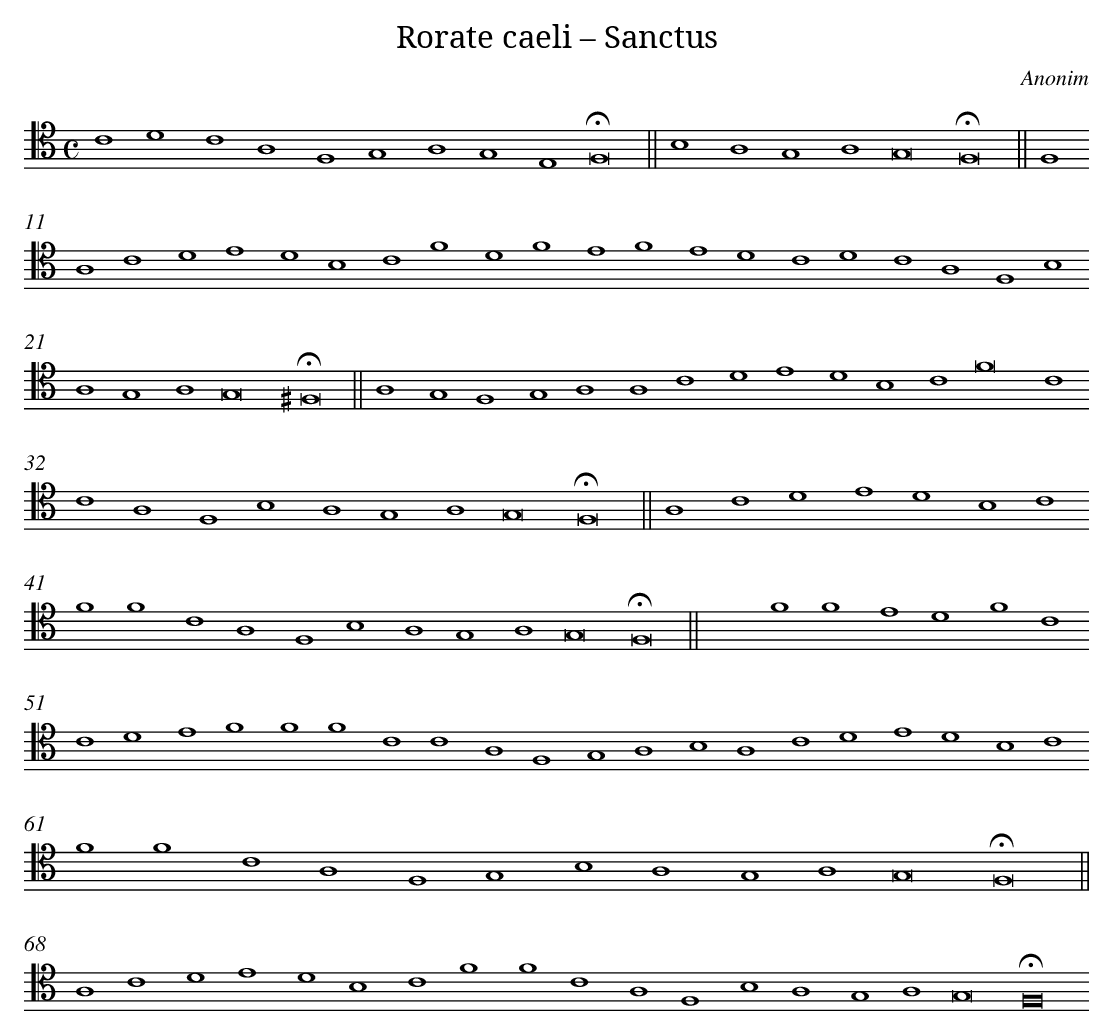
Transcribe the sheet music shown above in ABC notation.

X:1
T: Rorate caeli – Sanctus
C: Anonim
L: 1/4
M: C
K: C clef=tenor
C4D4 [|]
C4A,4 [|]
F,4G,4 [|]
A,4G,4 [|]
E,4!fermata!F,8 ||
B,4 [|]
A,4G,4 [|]
A,4G,8 [|]
!fermata!F,8 ||
F,4 [|]
A,4C4 [|]
D4E4 [|]
D4B,4 [|]
C4F4 [|]
D4F4 [|]
E4F4 [|]
E4D4 [|]
C4D4 [|]
C4A,4 [|]
F,4B,4 [|]
A,4G,4 [|]
A,4G,8 [|]
!fermata!^F,8 ||
A,4 [|]
G,4F,4 [|]
G,4A,4 [|]
A,4C4 [|]
D4E4 [|]
D4B,4 [|]
C4F8 [|]
C4 [|]
C4A,4 [|]
F,4B,4 [|]
A,4G,4 [|]
A,4G,8 [|]
!fermata!F,8 ||
A,4 [|]
C4D4 [|]
E4D4 [|]
B,4C4 [|]
F4F4 [|]
C4A,4 [|]
F,4B,4 [|]
A,4G,4 [|]
A,4G,8 [|]
!fermata!F,8 ||
x4 [|]
F4F4 [|]
E4D4 [|]
F4C4 [|]
C4D4 [|]
E4F4 [|]
F4F4 [|]
C4C4 [|]
A,4F,4 [|]
G,4A,4 [|]
B,4A,4 [|]
C4D4 [|]
E4D4 [|]
B,4C4 [|]
F4F4 [|]
C4A,4 [|]
F,4G,4 [|]
B,4A,4 [|]
G,4A,4 [|]
G,8 [|]
!fermata!F,8 ||
A,4C4 [|]
D4E4 [|]
D4B,4 [|]
C4F4 [|]
F4C4 [|]
A,4F,4 [|]
B,4A,4 [|]
G,4A,4 [|]
G,8 [|]
!fermata!F,8 [|]
